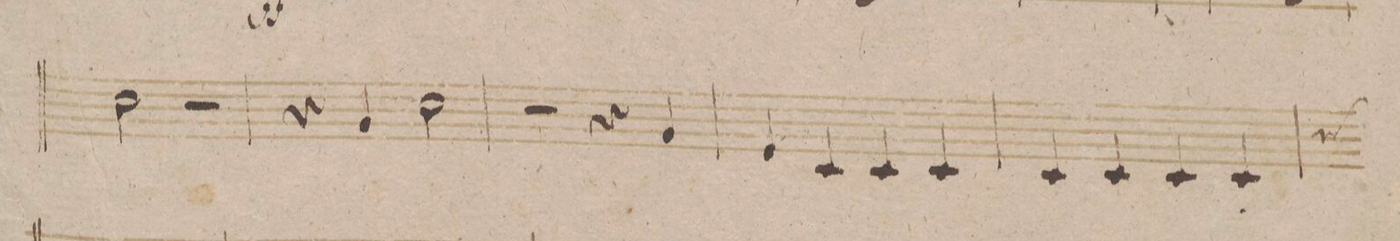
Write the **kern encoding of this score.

**kern	**dynam
*I"Corno 2do in F.	*
*clefG2	*
*k[b-]	*
*met(c|)	*
*M2/2	*
2f\	.
2r	.
=59	=59
4r	.
4c/	.
2f\	.
=60	=60
2r	.
4r	.
4c/	.
=61	=61
4A/	.
4F/	.
4F/	.
4F/	.
=62	=62
4F/	.
4F/	.
4F/	.
4F/	.
*custos	*
=63	=63
*-	*-
